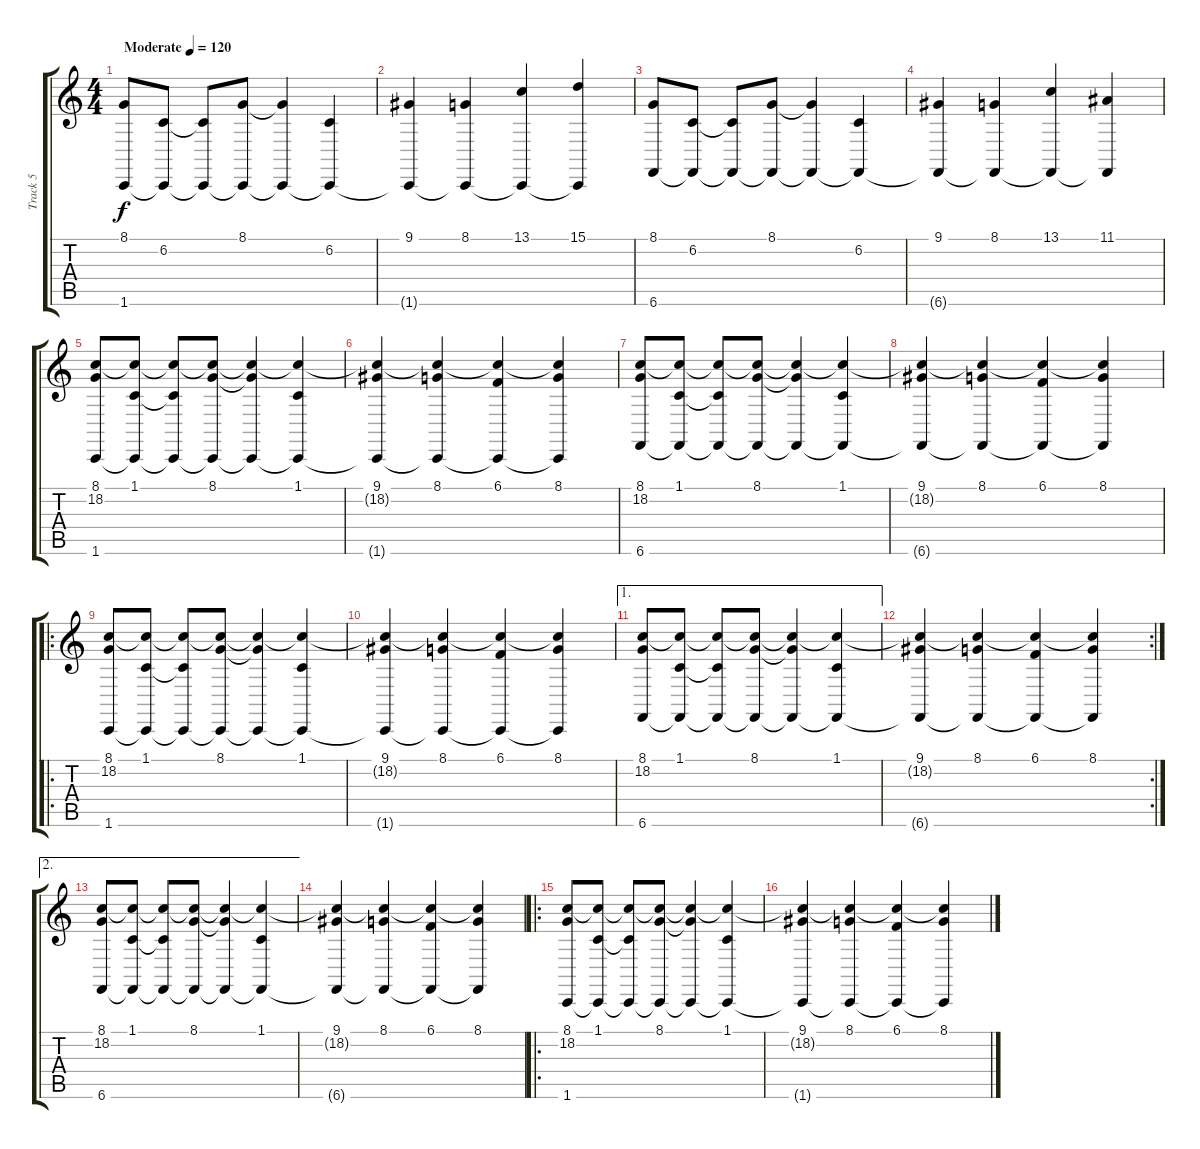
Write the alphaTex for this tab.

\track ("Track 5" "Track 5") {instrument stringensemble1}
\staff {score tabs}
\tuning (B3 Gb3 D3 A2 E2 B1) {hide}
\ts (4 4)
\tempo (120 "Moderate")
\clef g2
\ks c
(8.1 1.6).8{dy f instrument stringensemble1} (6.2 1.6{t}).8 (6.2{t} 1.6{t}).8 (8.1 1.6{t}).8 (8.1{t} 1.6{t}).4 (6.2 1.6{t}).4 |
(9.1 1.6{t}).4 (8.1 1.6{t}).4 (13.1 1.6{t}).4 (15.1 1.6{t}).4 |
(8.1 6.6).8 (6.2 6.6{t}).8 (6.2{t} 6.6{t}).8 (8.1 6.6{t}).8 (8.1{t} 6.6{t}).4 (6.2 6.6{t}).4 |
(9.1 6.6{t}).4 (8.1 6.6{t}).4 (13.1 6.6{t}).4 (11.1 6.6{t}).4 |
(8.1 18.2 1.6).8 (1.1 18.2{t} 1.6{t}).8 (1.1{t} 18.2{t} 1.6{t}).8 (8.1 18.2{t} 1.6{t}).8 (8.1{t} 18.2{t} 1.6{t}).4 (1.1 18.2{t} 1.6{t}).4 |
(9.1 18.2{t} 1.6{t}).4 (8.1 18.2{t} 1.6{t}).4 (6.1 18.2{t} 1.6{t}).4 (8.1 18.2{t} 1.6{t}).4 |
(8.1 18.2 6.6).8 (1.1 18.2{t} 6.6{t}).8 (1.1{t} 18.2{t} 6.6{t}).8 (8.1 18.2{t} 6.6{t}).8 (8.1{t} 18.2{t} 6.6{t}).4 (1.1 18.2{t} 6.6{t}).4 |
(9.1 18.2{t} 6.6{t}).4 (8.1 18.2{t} 6.6{t}).4 (6.1 18.2{t} 6.6{t}).4 (8.1 18.2{t} 6.6{t}).4 |
\ro
(8.1 18.2 1.6).8 (1.1 18.2{t} 1.6{t}).8 (1.1{t} 18.2{t} 1.6{t}).8 (8.1 18.2{t} 1.6{t}).8 (8.1{t} 18.2{t} 1.6{t}).4 (1.1 18.2{t} 1.6{t}).4 |
(9.1 18.2{t} 1.6{t}).4 (8.1 18.2{t} 1.6{t}).4 (6.1 18.2{t} 1.6{t}).4 (8.1 18.2{t} 1.6{t}).4 |
\ae 1
(8.1 18.2 6.6).8 (1.1 18.2{t} 6.6{t}).8 (1.1{t} 18.2{t} 6.6{t}).8 (8.1 18.2{t} 6.6{t}).8 (8.1{t} 18.2{t} 6.6{t}).4 (1.1 18.2{t} 6.6{t}).4 |
\rc 2
(9.1 18.2{t} 6.6{t}).4 (8.1 18.2{t} 6.6{t}).4 (6.1 18.2{t} 6.6{t}).4 (8.1 18.2{t} 6.6{t}).4 |
\ae 2
(8.1 18.2 6.6).8 (1.1 18.2{t} 6.6{t}).8 (1.1{t} 18.2{t} 6.6{t}).8 (8.1 18.2{t} 6.6{t}).8 (8.1{t} 18.2{t} 6.6{t}).4 (1.1 18.2{t} 6.6{t}).4 |
(9.1 18.2{t} 6.6{t}).4 (8.1 18.2{t} 6.6{t}).4 (6.1 18.2{t} 6.6{t}).4 (8.1 18.2{t} 6.6{t}).4 |
\ro
(8.1 18.2 1.6).8 (1.1 18.2{t} 1.6{t}).8 (1.1{t} 18.2{t} 1.6{t}).8 (8.1 18.2{t} 1.6{t}).8 (8.1{t} 18.2{t} 1.6{t}).4 (1.1 18.2{t} 1.6{t}).4 |
(9.1 18.2{t} 1.6{t}).4 (8.1 18.2{t} 1.6{t}).4 (6.1 18.2{t} 1.6{t}).4 (8.1 18.2{t} 1.6{t}).4
